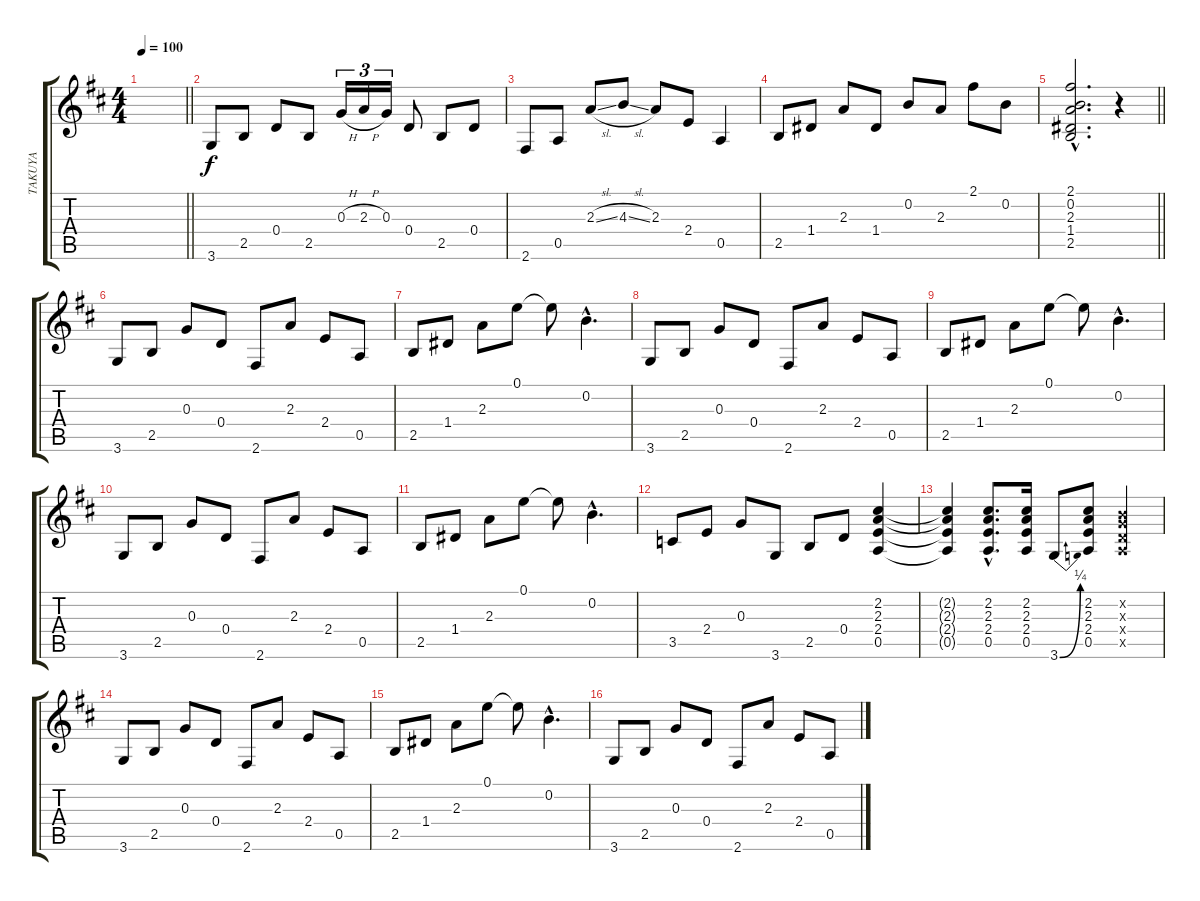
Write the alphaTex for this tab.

\track ("TAKUYA" "TAKUYA") {instrument acousticguitarsteel}
\staff {score tabs}
\tuning (E4 B3 G3 D3 A2 E2) {hide}
\ts (4 4)
\tempo 100
\clef g2
\barLineRight lightlight
\ks d
|
3.6.8 2.5.8 0.4.8 2.5.8 0.3{h}.16{tu (3 2)} 2.3{h}.16{tu (3 2)} 0.3.16{tu (3 2)} 0.4.8 2.5.8 0.4.8 |
2.6.8 0.5.8 2.3{sl}.8 4.3{sl}.8 2.3.8 2.4.8 0.5.4 |
2.5.8 1.4.8 2.3.8 1.4.8 0.2.8 2.3.8 2.1.8 0.2.8 |
\barLineRight lightlight
(2.1{hac} 0.2{hac} 2.3{hac} 1.4{hac} 2.5{hac}).2{d} r.4 |
3.6.8 2.5.8 0.3.8 0.4.8 2.6.8 2.3.8 2.4.8 0.5.8 |
2.5.8 1.4.8 2.3.8 0.1.8 0.1{t}.8 0.2{hac}.4{d} |
3.6.8 2.5.8 0.3.8 0.4.8 2.6.8 2.3.8 2.4.8 0.5.8 |
2.5.8 1.4.8 2.3.8 0.1.8 0.1{t}.8 0.2{hac}.4{d} |
3.6.8 2.5.8 0.3.8 0.4.8 2.6.8 2.3.8 2.4.8 0.5.8 |
2.5.8 1.4.8 2.3.8 0.1.8 0.1{t}.8 0.2{hac}.4{d} |
3.5.8 2.4.8 0.3.8 3.6.8 2.5.8 0.4.8 (2.2 2.3 2.4 0.5).4 |
(2.2{t} 2.3{t} 2.4{t} 0.5{t}).4 (2.2{hac} 2.3{hac} 2.4{hac} 0.5{hac}).8{d} (2.2 2.3 2.4 0.5).16 3.6{be (bend 0 0 60 1)}.8 (2.2 2.3 2.4 0.5).8 (0.2{x} 0.3{x} 0.4{x} 0.5{x}).4 |
3.6.8 2.5.8 0.3.8 0.4.8 2.6.8 2.3.8 2.4.8 0.5.8 |
2.5.8 1.4.8 2.3.8 0.1.8 0.1{t}.8 0.2{hac}.4{d} |
3.6.8 2.5.8 0.3.8 0.4.8 2.6.8 2.3.8 2.4.8 0.5.8
